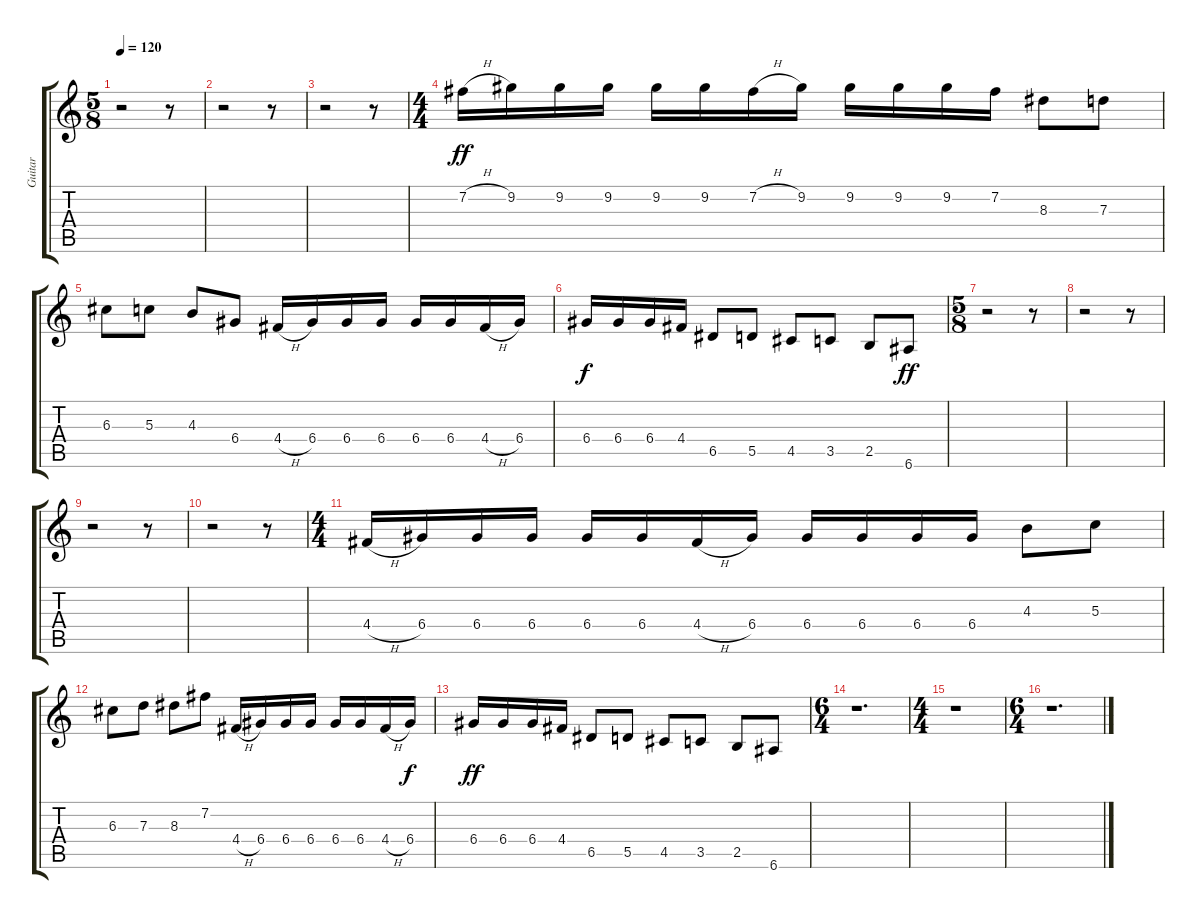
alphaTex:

\track ("Guitar" "Guitar") {instrument overdrivenguitar}
\staff {score tabs}
\tuning (E4 B3 G3 D3 A2 E2) {hide}
\ts (5 8)
\tempo 120
\clef g2
\ks c
r.2{dy ff} r.8 |
r.2 r.8 |
r.2 r.8 |
\ts (4 4)
7.2{h}.16 9.2.16 9.2.16 9.2.16 9.2.16 9.2.16 7.2{h}.16 9.2.16 9.2.16 9.2.16 9.2.16 7.2.16 8.3.8 7.3.8 |
6.3.8 5.3.8 4.3.8 6.4.8 4.4{h}.16 6.4.16 6.4.16 6.4.16 6.4.16 6.4.16 4.4{h}.16 6.4.16 |
6.4.16{dy f} 6.4.16 6.4.16 4.4.16 6.5.8 5.5.8 4.5.8 3.5.8 2.5.8 6.6.8{dy ff} |
\ts (5 8)
r.2 r.8 |
r.2 r.8 |
r.2 r.8 |
r.2 r.8 |
\ts (4 4)
4.4{h}.16 6.4.16 6.4.16 6.4.16 6.4.16 6.4.16 4.4{h}.16 6.4.16 6.4.16 6.4.16 6.4.16 6.4.16 4.3.8 5.3.8 |
6.3.8 7.3.8 8.3.8 7.2.8 4.4{h}.16 6.4.16 6.4.16 6.4.16 6.4.16 6.4.16 4.4{h}.16 6.4.16{dy f} |
6.4.16{dy ff} 6.4.16 6.4.16 4.4.16 6.5.8 5.5.8 4.5.8 3.5.8 2.5.8 6.6.8 |
\ts (6 4)
r.1{d} |
\ts (4 4)
r.1 |
\ts (6 4)
r.1{d}
